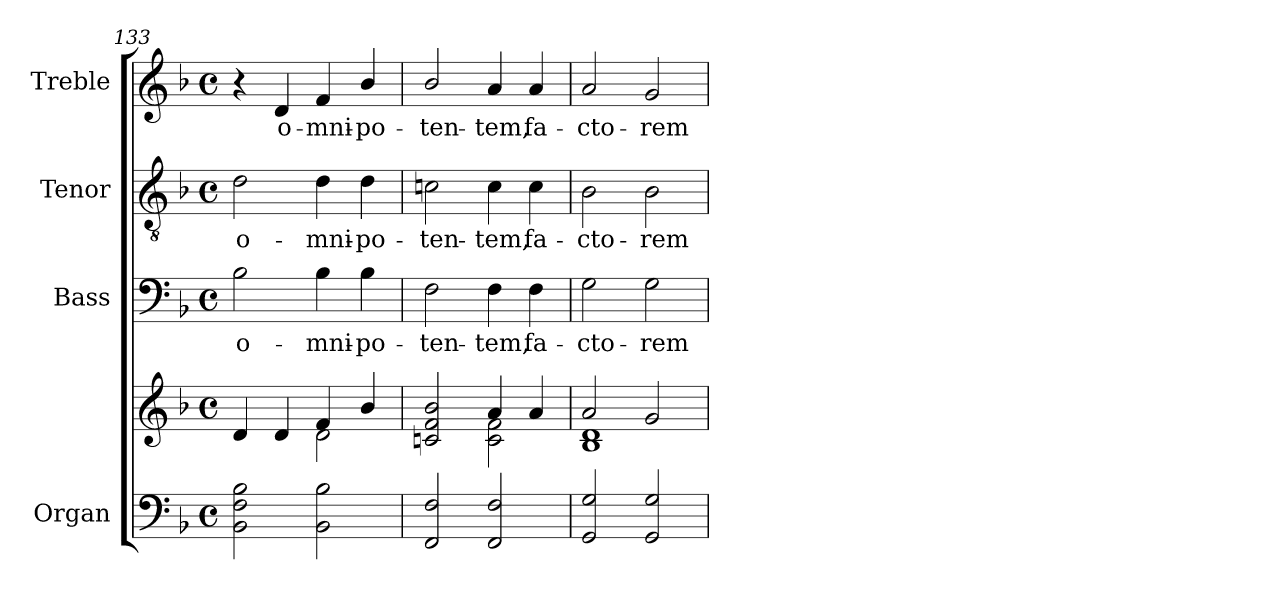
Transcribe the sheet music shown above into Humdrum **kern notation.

**kern	**kern	**kern	**text	**kern	**text	**kern	**text
*part4	*part4	*part3	*part3	*part2	*part2	*part1	*part1
*staff5	*staff4	*staff3	*staff3	*staff2	*staff2	*staff1	*staff1
*I"Organ	*	*I"Bass	*	*I"Tenor	*	*I"Treble	*
*I'Organ	*	*I'Bass	*	*I'Tenor	*	*I'Treble	*
*clefF4	*clefG2	*clefF4	*	*clefGv2	*	*clefG2	*
*k[b-]	*k[b-]	*k[b-]	*	*k[b-]	*	*k[b-]	*
*F:	*F:	*F:	*	*F:	*	*F:	*
*M4/4	*M4/4	*M4/4	*	*M4/4	*	*M4/4	*
*met(c)	*met(c)	*met(c)	*	*met(c)	*	*met(c)	*
=133	=133	=133	=133	=133	=133	=133	=133
*	*^	*	*	*	*	*	*
!	!	!	!	!LO:LY:b	!	!LO:LY:b	!	!
2BB- 2F 2B-	4d/	2ryy	2B-	o-	2d	o-	4r	.
!	!	!	!	!	!	!	!	!LO:LY:b
.	4d/	.	.	.	.	.	4d	o-
!	!	!	!	!LO:LY:b	!	!LO:LY:b	!	!LO:LY:b
2BB- 2B-	4f/	2d\	4B-	-mni-	4d	-mni-	4f	-mni-
!	!	!	!	!LO:LY:b	!	!LO:LY:b	!	!LO:LY:b
.	4b-/	.	4B-	-po-	4d	-po-	4b-/	-po-
=134	=134	=134	=134	=134	=134	=134	=134	=134
!	!	!	!	!LO:LY:b	!	!LO:LY:b	!	!LO:LY:b
2FF 2F	2cn/ 2f/ 2b-/	2ryy	2F	-ten-	2cn	-ten-	2b-/	-ten-
!	!	!	!	!LO:LY:b	!	!LO:LY:b	!	!LO:LY:b
2FF 2F	4a/	2c\ 2f\	4F	-tem,	4c	-tem,	4a	-tem,
!	!	!	!	!LO:LY:b	!	!LO:LY:b	!	!LO:LY:b
.	4a/	.	4F	fa-	4c	fa-	4a	fa-
=135	=135	=135	=135	=135	=135	=135	=135	=135
!	!	!	!	!LO:LY:b	!	!LO:LY:b	!	!LO:LY:b
2GG 2G	2a/	1B-\ 1d\	2G	-cto-	2B-	-cto-	2a	-cto-
!	!	!	!	!LO:LY:b	!	!LO:LY:b	!	!LO:LY:b
2GG 2G	2g/	.	2G	-rem	2B-	-rem	2g	-rem
*	*v	*v	*	*	*	*	*	*
=	=	=	=	=	=	=	=
*-	*-	*-	*-	*-	*-	*-	*-
